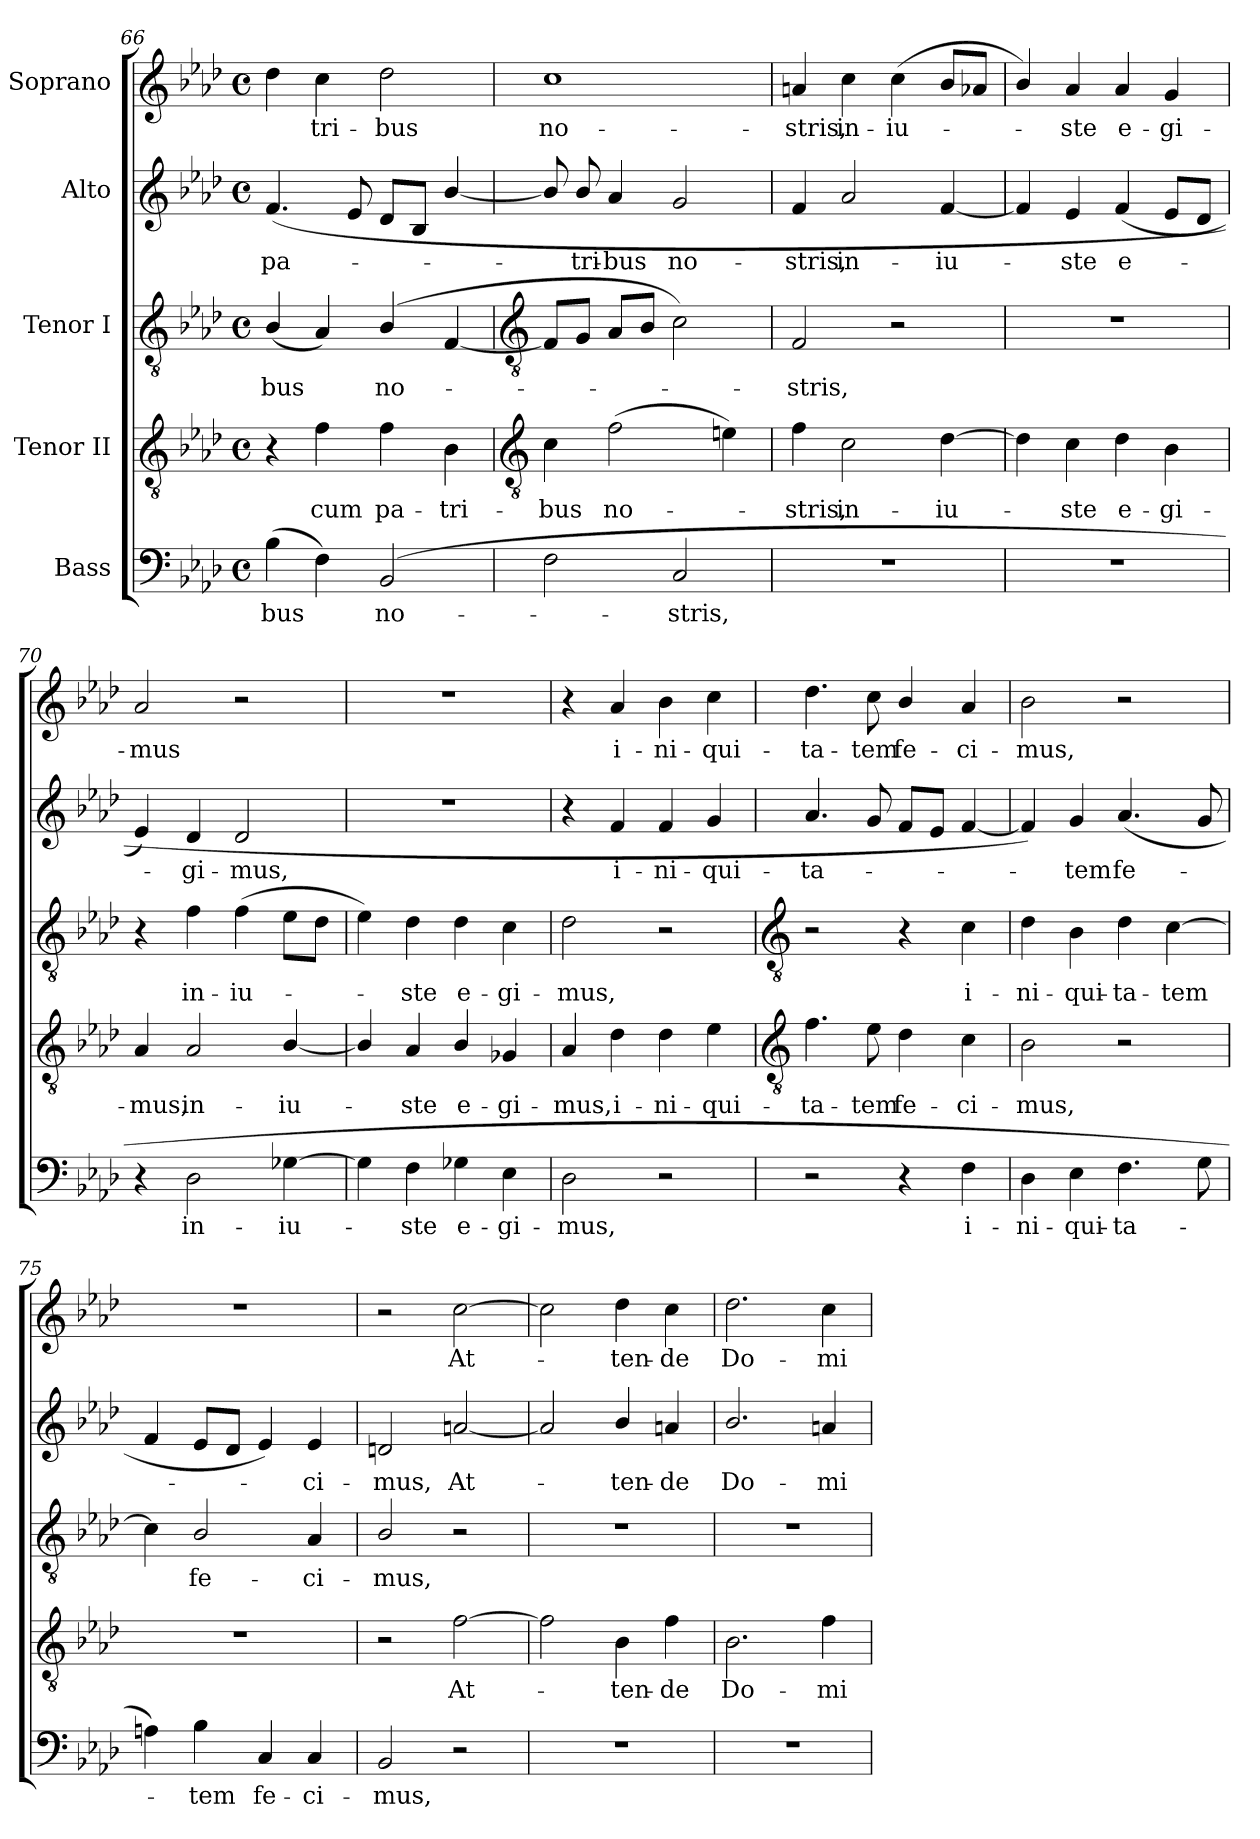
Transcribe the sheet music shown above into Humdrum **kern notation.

**kern	**text	**kern	**text	**kern	**text	**kern	**text	**kern	**text
*part5	*part5	*part4	*part4	*part3	*part3	*part2	*part2	*part1	*part1
*staff5	*staff5	*staff4	*staff4	*staff3	*staff3	*staff2	*staff2	*staff1	*staff1
*I"Bass	*	*I"Tenor II	*	*I"Tenor I	*	*I"Alto	*	*I"Soprano	*
*clefF4	*	*clefGv2	*	*clefGv2	*	*clefG2	*	*clefG2	*
*k[b-e-a-d-]	*	*k[b-e-a-d-]	*	*k[b-e-a-d-]	*	*k[b-e-a-d-]	*	*k[b-e-a-d-]	*
*A-:	*	*A-:	*	*A-:	*	*A-:	*	*A-:	*
*M4/4	*	*M4/4	*	*M4/4	*	*M4/4	*	*M4/4	*
*met(c)	*	*met(c)	*	*met(c)	*	*met(c)	*	*met(c)	*
=66	=66	=66	=66	=66	=66	=66	=66	=66	=66
!	!LO:LY:b	!	!	!	!LO:LY:b	!	!LO:LY:b	!	!
(>4B-	-bus	4r	.	(<4B-/	-bus	(<4.f	pa-	4dd-	.
!	!	!	!LO:LY:b	!	!	!	!	!	!LO:LY:b
4F)	.	4f	cum	4A-)	.	.	.	4cc	tri-
.	.	.	.	.	.	8e-	.	.	.
!	!LO:LY:b	!	!LO:LY:b	!	!LO:LY:b	!	!	!	!LO:LY:b
(>2BB-	no-	4f	pa-	(<4B-/	no-	8d-L	.	2dd-	-bus
.	.	.	.	.	.	8B-J	.	.	.
!	!	!	!LO:LY:b	!	!	!	!	!	!
.	.	4B-	-tri-	[4F	.	[4b-/	.	.	.
!!LO:LB:g=z
=67	=67	=67	=67	=67	=67	=67	=67	=67	=67
*	*	*clefGv2	*	*clefGv2	*	*	*	*	*
!	!	!	!LO:LY:b	!	!	!	!	!	!LO:LY:b
2F	.	4c	-bus	8FL]	.	8b-/]	.	1cc	no-
!	!	!	!	!	!	!	!LO:LY:b	!	!
.	.	.	.	8GJ	.	8b-/	tri-	.	.
!	!	!	!LO:LY:b	!	!	!	!LO:LY:b	!	!
.	.	(>2f	no-	8A-L	.	4a-	-bus	.	.
.	.	.	.	8B-J	.	.	.	.	.
!	!LO:LY:b	!	!	!	!	!	!LO:LY:b	!	!
2C	stris,	.	.	2c)	.	2g	no-	.	.
.	.	4en)	.	.	.	.	.	.	.
=68	=68	=68	=68	=68	=68	=68	=68	=68	=68
!	!	!	!LO:LY:b	!	!LO:LY:b	!	!LO:LY:b	!	!LO:LY:b
1r	.	4f	stris,	2F	stris,	4f	-stris,	4an	-stris,
!	!	!	!LO:LY:b	!	!	!	!LO:LY:b	!	!LO:LY:b
.	.	2c	in-	.	.	2a-	in-	4cc	in-
!	!	!	!	!	!	!	!	!	!LO:LY:b
.	.	.	.	2r	.	.	.	(<4cc	-iu-
!	!	!	!LO:LY:b	!	!	!	!LO:LY:b	!	!
.	.	[4d-	-iu-	.	.	[4f	-iu-	8b-L	.
.	.	.	.	.	.	.	.	8a-XJ	.
=69	=69	=69	=69	=69	=69	=69	=69	=69	=69
1r	.	4d-]	.	1r	.	4f]	.	4b-/)	.
!	!	!	!LO:LY:b	!	!	!	!LO:LY:b	!	!LO:LY:b
.	.	4c	ste	.	.	4e-	ste	4a-	ste
!	!	!	!LO:LY:b	!	!	!	!LO:LY:b	!	!LO:LY:b
.	.	4d-	e-	.	.	(<4f	e-	4a-	e-
!	!	!	!LO:LY:b	!	!	!	!	!	!LO:LY:b
.	.	4B-	-gi-	.	.	8e-L	.	4g	-gi-
.	.	.	.	.	.	8d-J	.	.	.
=70	=70	=70	=70	=70	=70	=70	=70	=70	=70
!	!	!	!LO:LY:b	!	!	!	!	!	!LO:LY:b
4r	.	4A-	-mus,	4r	.	4e-)	.	2a-	-mus
!	!LO:LY:b	!	!LO:LY:b	!	!LO:LY:b	!	!LO:LY:b	!	!
2D-	in-	2A-	in-	4f	in-	4d-	gi-	.	.
!	!	!	!	!	!LO:LY:b	!	!LO:LY:b	!	!
.	.	.	.	(>4f	-iu-	2d-	-mus,	2r	.
!	!LO:LY:b	!	!LO:LY:b	!	!	!	!	!	!
[4G-X	-iu-	[4B-/	-iu-	8e-L	.	.	.	.	.
.	.	.	.	8d-J	.	.	.	.	.
=71	=71	=71	=71	=71	=71	=71	=71	=71	=71
4G-]	.	4B-/]	.	4e-)	.	1r	.	1r	.
!	!LO:LY:b	!	!LO:LY:b	!	!LO:LY:b	!	!	!	!
4F	ste	4A-	ste	4d-	ste	.	.	.	.
!	!LO:LY:b	!	!LO:LY:b	!	!LO:LY:b	!	!	!	!
4G-	e-	4B-/	e-	4d-	e-	.	.	.	.
!	!LO:LY:b	!	!LO:LY:b	!	!LO:LY:b	!	!	!	!
4E-	-gi-	4G-X	-gi-	4c	-gi-	.	.	.	.
=72	=72	=72	=72	=72	=72	=72	=72	=72	=72
!	!LO:LY:b	!	!LO:LY:b	!	!LO:LY:b	!	!	!	!
2D-	-mus,	4A-	-mus,	2d-	-mus,	4r	.	4r	.
!	!	!	!LO:LY:b	!	!	!	!LO:LY:b	!	!LO:LY:b
.	.	4d-	i-	.	.	4f	i-	4a-	i-
!	!	!	!LO:LY:b	!	!	!	!LO:LY:b	!	!LO:LY:b
2r	.	4d-	-ni-	2r	.	4f	-ni-	4b-	-ni-
!	!	!	!LO:LY:b	!	!	!	!LO:LY:b	!	!LO:LY:b
.	.	4e-	-qui-	.	.	4g	-qui-	4cc	-qui-
!!LO:LB:g=z
=73	=73	=73	=73	=73	=73	=73	=73	=73	=73
*	*	*clefGv2	*	*clefGv2	*	*	*	*	*
!	!	!	!LO:LY:b	!	!	!	!LO:LY:b	!	!LO:LY:b
2r	.	4.f	-ta-	2r	.	4.a-	-ta-	4.dd-	-ta-
!	!	!	!LO:LY:b	!	!	!	!	!	!LO:LY:b
.	.	8e-	-tem	.	.	8g	.	8cc	-tem
!	!	!	!LO:LY:b	!	!	!	!	!	!LO:LY:b
4r	.	4d-	fe-	4r	.	8fL	.	4b-/	fe-
.	.	.	.	.	.	8e-J	.	.	.
!	!LO:LY:b	!	!LO:LY:b	!	!LO:LY:b	!	!	!	!LO:LY:b
4F	i-	4c	-ci-	4c	i-	[4f	.	4a-	-ci-
=74	=74	=74	=74	=74	=74	=74	=74	=74	=74
!	!LO:LY:b	!	!LO:LY:b	!	!LO:LY:b	!	!	!	!LO:LY:b
4D-	-ni-	2B-	-mus,	4d-	-ni-	4f])	.	2b-	-mus,
!	!LO:LY:b	!	!	!	!LO:LY:b	!	!LO:LY:b	!	!
4E-	-qui-	.	.	4B-	-qui-	4g	tem	.	.
!	!LO:LY:b	!	!	!	!LO:LY:b	!	!LO:LY:b	!	!
4.F	-ta-	2r	.	4d-	-ta-	(<4.a-	fe-	2r	.
!	!	!	!	!	!LO:LY:b	!	!	!	!
.	.	.	.	[4c	-tem	.	.	.	.
8G	.	.	.	.	.	8g	.	.	.
=75	=75	=75	=75	=75	=75	=75	=75	=75	=75
4An)	.	1r	.	4c]	.	4f	.	1r	.
!	!LO:LY:b	!	!	!	!LO:LY:b	!	!	!	!
4B-	tem	.	.	2B-/	fe-	8e-L	.	.	.
.	.	.	.	.	.	8d-J	.	.	.
!	!LO:LY:b	!	!	!	!	!	!	!	!
4C	fe-	.	.	.	.	4e-)	.	.	.
!	!LO:LY:b	!	!	!	!LO:LY:b	!	!LO:LY:b	!	!
4C	-ci-	.	.	4A-	-ci-	4e-	ci-	.	.
=76	=76	=76	=76	=76	=76	=76	=76	=76	=76
!	!LO:LY:b	!	!	!	!LO:LY:b	!	!LO:LY:b	!	!
2BB-	-mus,	2r	.	2B-/	-mus,	2dn	-mus,	2r	.
!	!	!	!LO:LY:b	!	!	!	!LO:LY:b	!	!LO:LY:b
2r	.	[2f	At-	2r	.	[2an	At-	[2cc	At-
=77	=77	=77	=77	=77	=77	=77	=77	=77	=77
1r	.	2f]	.	1r	.	2a]	.	2cc]	.
!	!	!	!LO:LY:b	!	!	!	!LO:LY:b	!	!LO:LY:b
.	.	4B-	ten-	.	.	4b-/	ten-	4dd-	ten-
!	!	!	!LO:LY:b	!	!	!	!LO:LY:b	!	!LO:LY:b
.	.	4f	-de	.	.	4a	-de	4cc	-de
=78	=78	=78	=78	=78	=78	=78	=78	=78	=78
!	!	!	!LO:LY:b	!	!	!	!LO:LY:b	!	!LO:LY:b
1r	.	2.B-	Do-	1r	.	2.b-/	Do-	2.dd-	Do-
!	!	!	!LO:LY:b	!	!	!	!LO:LY:b	!	!LO:LY:b
.	.	4f	-mi-	.	.	4an	-mi-	4cc	-mi-
=	=	=	=	=	=	=	=	=	=
*-	*-	*-	*-	*-	*-	*-	*-	*-	*-
